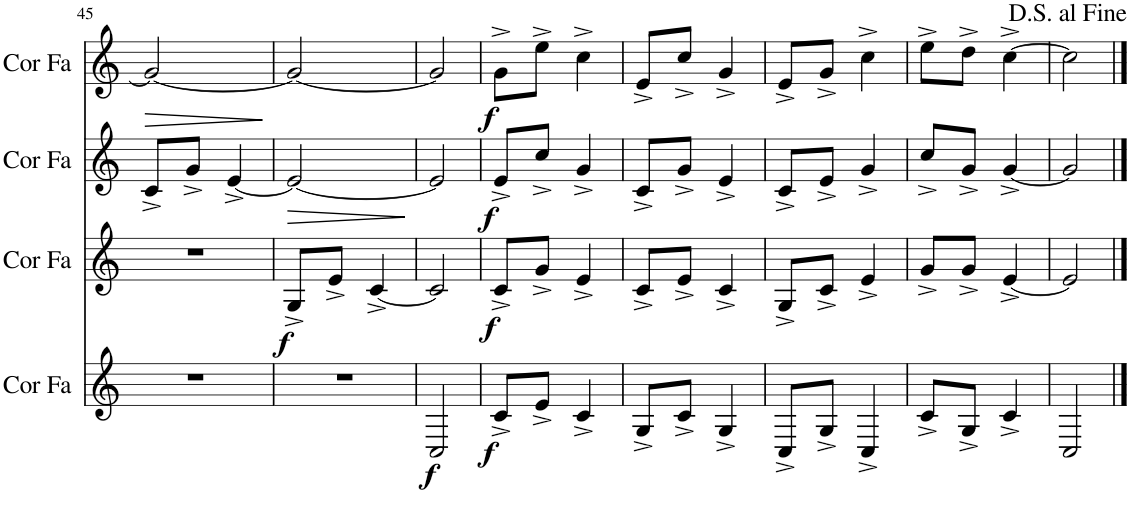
**kern	**dynam	**kern	**dynam	**kern	**dynam	**kern	**dynam
*part4	*part4	*part3	*part3	*part2	*part2	*part1	*part1
*staff4	*staff4	*staff3	*staff3	*staff2	*staff2	*staff1	*staff1
*I"Cor en Fa	*	*I"Cor en Fa	*	*I"Cor en Fa	*	*I"Cor en Fa	*
*I'Cor Fa	*	*I'Cor Fa	*	*I'Cor Fa	*	*I'Cor Fa	*
!!LO:PB:g=z
*clefG2	*	*clefG2	*	*clefG2	*	*clefG2	*
*Trd4c7	*	*Trd4c7	*	*Trd4c7	*	*Trd4c7	*
*k[]	*	*k[]	*	*k[]	*	*k[]	*
*M2/4	*	*M2/4	*	*M2/4	*	*M2/4	*
=45	=45	=45	=45	=45	=45	=45	=45
!	!	!	!	!	!	!	!LO:HP:b
2r	.	2r	.	8c^/L	.	2g/_	>
.	.	.	.	8g^/J	.	.	.
.	.	.	.	[4e^/	.	.	.
.	.	.	.	.	.	.	]
=46	=46	=46	=46	=46	=46	=46	=46
!	!	!	!LO:DY:b	!	!LO:HP:b	!	!
2r	.	8G^/L	f	2e/_	>	2g/_	.
.	.	8e^/J	.	.	.	.	.
.	.	[4c^/	.	.	.	.	.
.	.	.	.	.	]	.	.
=47	=47	=47	=47	=47	=47	=47	=47
!	!LO:DY:b	!	!	!	!	!	!
2C/	f	2c/]	.	2e/]	.	2g/]	.
=48	=48	=48	=48	=48	=48	=48	=48
!	!LO:DY:b	!	!LO:DY:b	!	!LO:DY:b	!	!LO:DY:b
8c^/L	f	8c^/L	f	8e^/L	f	8g^\L	f
8e^/J	.	8g^/J	.	8cc^/J	.	8ee^\J	.
4c^/	.	4e^/	.	4g^/	.	4cc^\	.
=49	=49	=49	=49	=49	=49	=49	=49
8G^/L	.	8c^/L	.	8c^/L	.	8e^/L	.
8c^/J	.	8e^/J	.	8g^/J	.	8cc^/J	.
4G^/	.	4c^/	.	4e^/	.	4g^/	.
=50	=50	=50	=50	=50	=50	=50	=50
8C^/L	.	8G^/L	.	8c^/L	.	8e^/L	.
8G^/J	.	8c^/J	.	8e^/J	.	8g^/J	.
4C^/	.	4e^/	.	4g^/	.	4cc^\	.
=51	=51	=51	=51	=51	=51	=51	=51
8c^/L	.	8g^/L	.	8cc^/L	.	8ee^\L	.
8G^/J	.	8g^/J	.	8g^/J	.	8dd^\J	.
4c^/	.	[4e^/	.	[4g^/	.	[4cc^\	.
=52	=52	=52	=52	=52	=52	=52	=52
2C/	.	2e/]	.	2g/]	.	2cc\]	.
==	==	==	==	==	==	==	==
*-	*-	*-	*-	*-	*-	*-	*-
